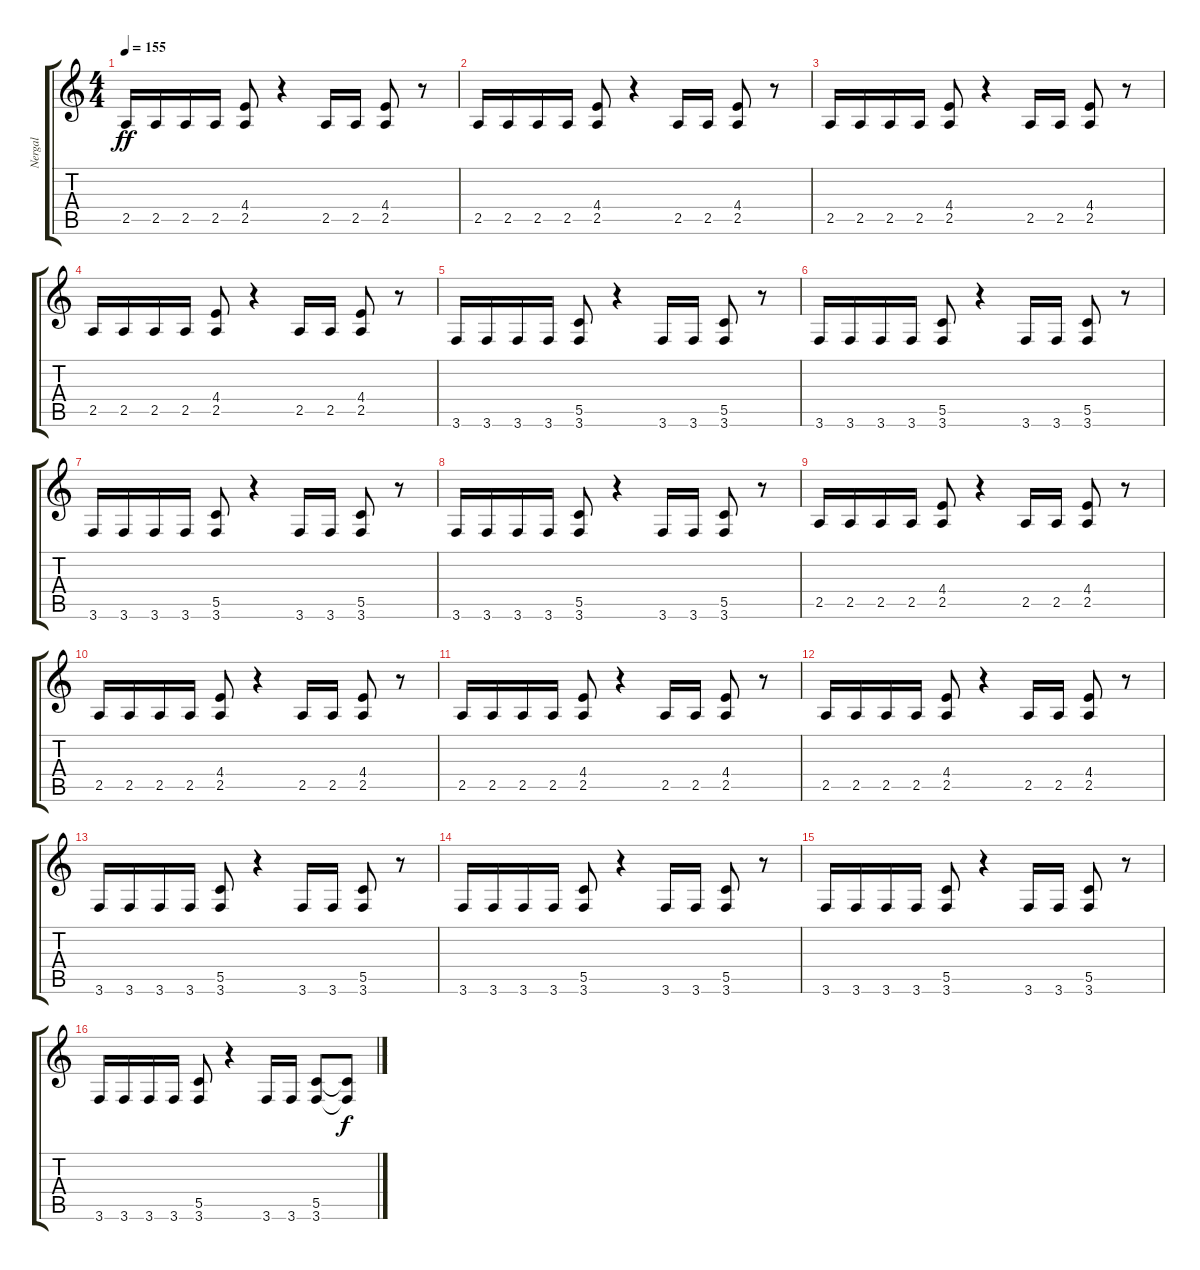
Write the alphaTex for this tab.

\track ("Nergal" "Nergal") {instrument distortionguitar}
\staff {score tabs}
\tuning (D4 A3 F3 C3 G2 D2) {hide}
\ts (4 4)
\tempo 155
\clef g2
\ks c
2.5.16{dy ff} 2.5.16 2.5.16 2.5.16 (4.4 2.5).8 r.4 2.5.16 2.5.16 (4.4 2.5).8 r.8 |
2.5.16 2.5.16 2.5.16 2.5.16 (4.4 2.5).8 r.4 2.5.16 2.5.16 (4.4 2.5).8 r.8 |
2.5.16 2.5.16 2.5.16 2.5.16 (4.4 2.5).8 r.4 2.5.16 2.5.16 (4.4 2.5).8 r.8 |
2.5.16 2.5.16 2.5.16 2.5.16 (4.4 2.5).8 r.4 2.5.16 2.5.16 (4.4 2.5).8 r.8 |
3.6.16 3.6.16 3.6.16 3.6.16 (5.5 3.6).8 r.4 3.6.16 3.6.16 (5.5 3.6).8 r.8 |
3.6.16 3.6.16 3.6.16 3.6.16 (5.5 3.6).8 r.4 3.6.16 3.6.16 (5.5 3.6).8 r.8 |
3.6.16 3.6.16 3.6.16 3.6.16 (5.5 3.6).8 r.4 3.6.16 3.6.16 (5.5 3.6).8 r.8 |
3.6.16 3.6.16 3.6.16 3.6.16 (5.5 3.6).8 r.4 3.6.16 3.6.16 (5.5 3.6).8 r.8 |
2.5.16 2.5.16 2.5.16 2.5.16 (4.4 2.5).8 r.4 2.5.16 2.5.16 (4.4 2.5).8 r.8 |
2.5.16 2.5.16 2.5.16 2.5.16 (4.4 2.5).8 r.4 2.5.16 2.5.16 (4.4 2.5).8 r.8 |
2.5.16 2.5.16 2.5.16 2.5.16 (4.4 2.5).8 r.4 2.5.16 2.5.16 (4.4 2.5).8 r.8 |
2.5.16 2.5.16 2.5.16 2.5.16 (4.4 2.5).8 r.4 2.5.16 2.5.16 (4.4 2.5).8 r.8 |
3.6.16 3.6.16 3.6.16 3.6.16 (5.5 3.6).8 r.4 3.6.16 3.6.16 (5.5 3.6).8 r.8 |
3.6.16 3.6.16 3.6.16 3.6.16 (5.5 3.6).8 r.4 3.6.16 3.6.16 (5.5 3.6).8 r.8 |
3.6.16 3.6.16 3.6.16 3.6.16 (5.5 3.6).8 r.4 3.6.16 3.6.16 (5.5 3.6).8 r.8 |
3.6.16 3.6.16 3.6.16 3.6.16 (5.5 3.6).8 r.4 3.6.16 3.6.16 (5.5 3.6).8 (5.5{t} 3.6{t}).8{dy f}
